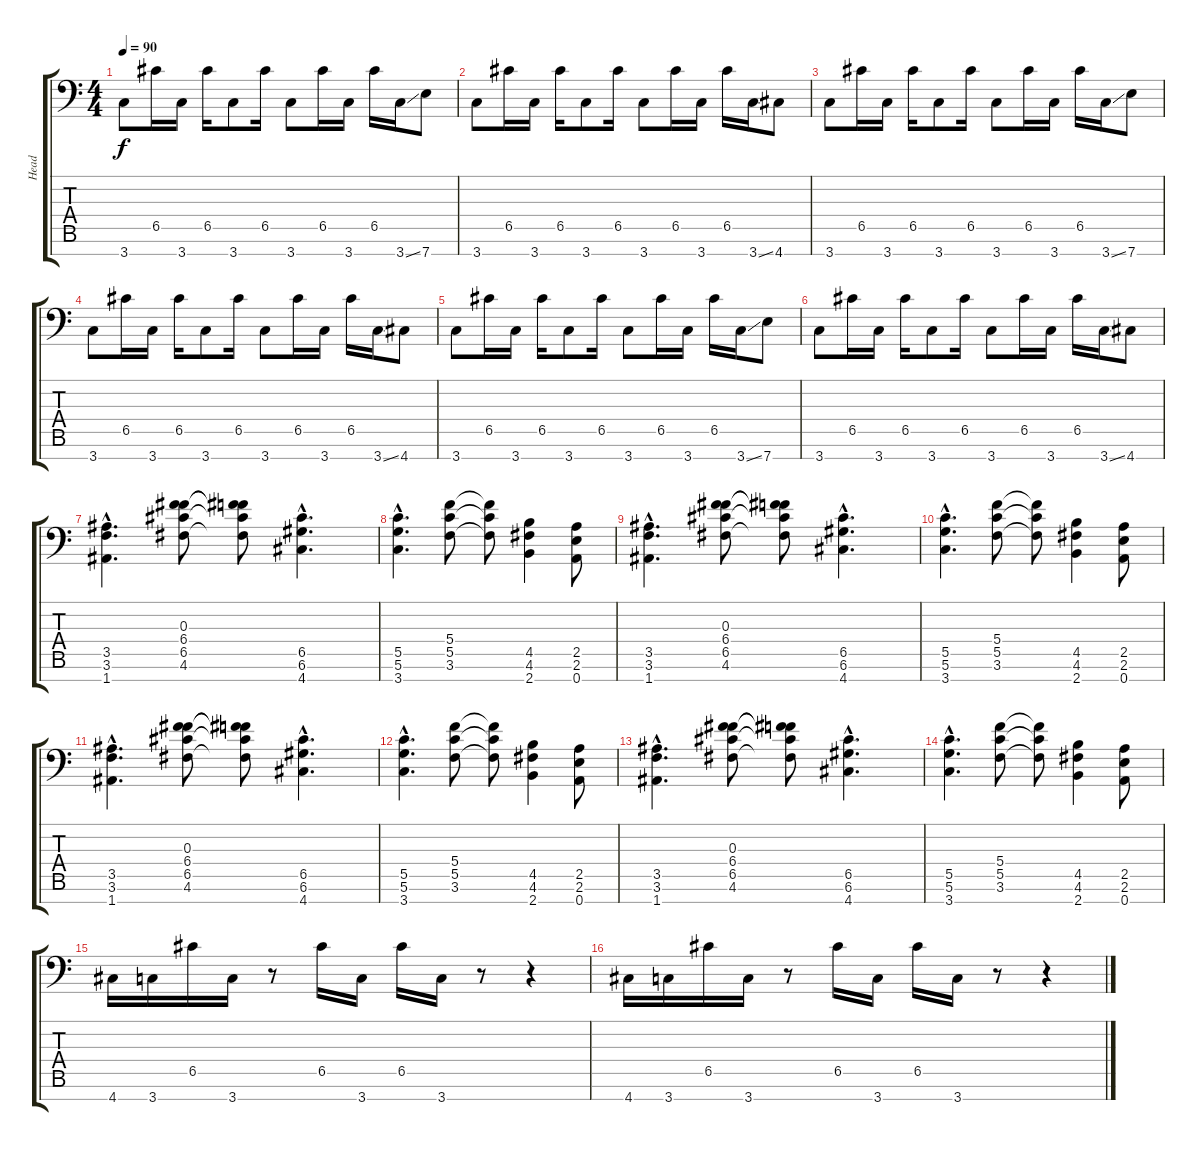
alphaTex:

\track ("Head" "Head") {instrument distortionguitar}
\staff {score tabs}
\tuning (D4 A3 F3 C3 G2 D2 A1) {hide}
\ts (4 4)
\tempo 90
\clef f4
\ks c
3.7.8{dy f} 6.5.16 3.7.16 6.5.16 3.7.8 6.5.16 3.7.8 6.5.16 3.7.16 6.5.16 3.7{ss}.16 7.7.8 |
3.7.8 6.5.16 3.7.16 6.5.16 3.7.8 6.5.16 3.7.8 6.5.16 3.7.16 6.5.16 3.7{ss}.16 4.7.8 |
3.7.8 6.5.16 3.7.16 6.5.16 3.7.8 6.5.16 3.7.8 6.5.16 3.7.16 6.5.16 3.7{ss}.16 7.7.8 |
3.7.8 6.5.16 3.7.16 6.5.16 3.7.8 6.5.16 3.7.8 6.5.16 3.7.16 6.5.16 3.7{ss}.16 4.7.8 |
3.7.8 6.5.16 3.7.16 6.5.16 3.7.8 6.5.16 3.7.8 6.5.16 3.7.16 6.5.16 3.7{ss}.16 7.7.8 |
3.7.8 6.5.16 3.7.16 6.5.16 3.7.8 6.5.16 3.7.8 6.5.16 3.7.16 6.5.16 3.7{ss}.16 4.7.8 |
(3.5{hac} 3.6{hac} 1.7{hac}).4{d} (0.3 6.4 6.5 4.6).8 (0.3{t} 6.4{t} 6.5{t} 4.6{t}).8 (6.5{hac} 6.6{hac} 4.7{hac}).4{d} |
(5.5{hac} 5.6{hac} 3.7{hac}).4{d} (5.4 5.5 3.6).8 (5.4{t} 5.5{t} 3.6{t}).8 (4.5 4.6 2.7).4 (2.5 2.6 0.7).8 |
(3.5{hac} 3.6{hac} 1.7{hac}).4{d} (0.3 6.4 6.5 4.6).8 (0.3{t} 6.4{t} 6.5{t} 4.6{t}).8 (6.5{hac} 6.6{hac} 4.7{hac}).4{d} |
(5.5{hac} 5.6{hac} 3.7{hac}).4{d} (5.4 5.5 3.6).8 (5.4{t} 5.5{t} 3.6{t}).8 (4.5 4.6 2.7).4 (2.5 2.6 0.7).8 |
(3.5{hac} 3.6{hac} 1.7{hac}).4{d} (0.3 6.4 6.5 4.6).8 (0.3{t} 6.4{t} 6.5{t} 4.6{t}).8 (6.5{hac} 6.6{hac} 4.7{hac}).4{d} |
(5.5{hac} 5.6{hac} 3.7{hac}).4{d} (5.4 5.5 3.6).8 (5.4{t} 5.5{t} 3.6{t}).8 (4.5 4.6 2.7).4 (2.5 2.6 0.7).8 |
(3.5{hac} 3.6{hac} 1.7{hac}).4{d} (0.3 6.4 6.5 4.6).8 (0.3{t} 6.4{t} 6.5{t} 4.6{t}).8 (6.5{hac} 6.6{hac} 4.7{hac}).4{d} |
(5.5{hac} 5.6{hac} 3.7{hac}).4{d} (5.4 5.5 3.6).8 (5.4{t} 5.5{t} 3.6{t}).8 (4.5 4.6 2.7).4 (2.5 2.6 0.7).8 |
4.7.16{volume 13 instrument electricguitarmuted} 3.7.16 6.5.16 3.7.16 r.8 6.5.16 3.7.16 6.5.16 3.7.16 r.8 r.4 |
4.7.16 3.7.16 6.5.16 3.7.16 r.8 6.5.16 3.7.16 6.5.16 3.7.16 r.8 r.4
